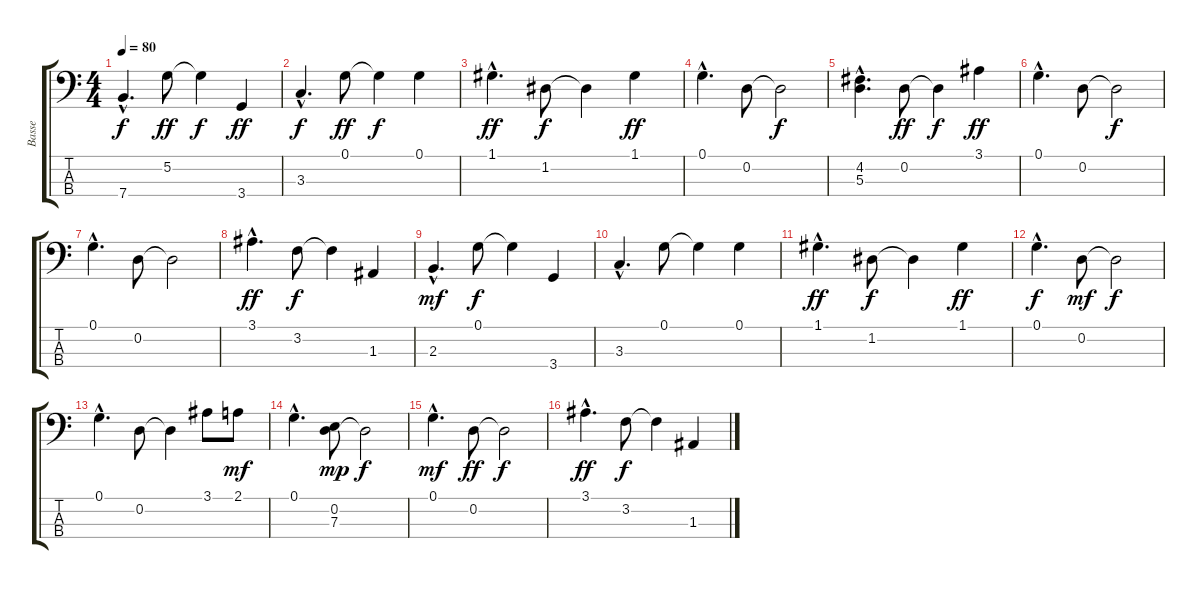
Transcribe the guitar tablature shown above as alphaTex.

\track ("Basse" "Basse") {instrument electricbassfinger}
\staff {score tabs}
\tuning (G2 D2 A1 E1) {hide}
\ts (4 4)
\tempo 80
\clef f4
\ks c
7.4{hac}.4{d dy f} 5.2.8{dy ff} 5.2{t}.4{dy f} 3.4.4{dy ff} |
3.3{hac}.4{d dy f} 0.1.8{dy ff} 0.1{t}.4{dy f} 0.1.4 |
1.1{hac}.4{d dy ff} 1.2.8{dy f} 1.2{t}.4 1.1.4{dy ff} |
0.1{hac}.4{d} 0.2.8 0.2{t}.2{dy f} |
(4.2{hac} 5.3{hac}).4{d} 0.2.8{dy ff} 0.2{t}.4{dy f} 3.1.4{dy ff} |
0.1{hac}.4{d} 0.2.8 0.2{t}.2{dy f} |
0.1{hac}.4{d} 0.2.8 0.2{t}.2 |
3.1{hac}.4{d dy ff} 3.2.8{dy f} 3.2{t}.4 1.3.4 |
2.3{hac}.4{d dy mf} 0.1.8{dy f} 0.1{t}.4 3.4.4 |
3.3{hac}.4{d} 0.1.8 0.1{t}.4 0.1.4 |
1.1{hac}.4{d dy ff} 1.2.8{dy f} 1.2{t}.4 1.1.4{dy ff} |
0.1{hac}.4{d dy f} 0.2.8{dy mf} 0.2{t}.2{dy f} |
0.1{hac}.4{d} 0.2.8 0.2{t}.4 3.1.8 2.1.8{dy mf} |
0.1{hac}.4{d} (0.2 7.3).8{dy mp} 0.2{t}.2{dy f} |
0.1{hac}.4{d dy mf} 0.2.8{dy ff} 0.2{t}.2{dy f} |
3.1{hac}.4{d dy ff} 3.2.8{dy f} 3.2{t}.4 1.3.4
